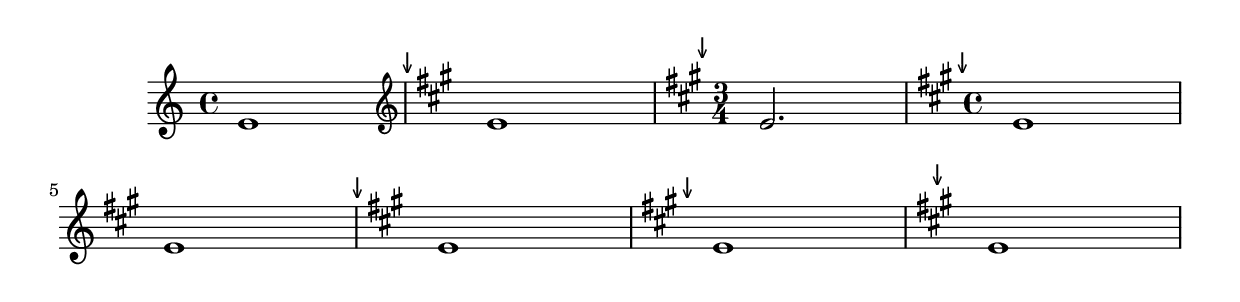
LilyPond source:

%% Do not edit this file; it is auto-generated from LSR http://lsr.dsi.unimi.it
%% This file is in the public domain.
\version "2.11.53"

\header {
  lsrtags = "text"

  texidoces = "
Si están especificadas, las marcas de texto se pueden alinear con
objetos de notación distintos a las líneas divisorias.  Entre estos
objetos se encuentran @code{ambitus}, @code{breathing-sign},
@code{clef}, @code{custos}, @code{staff-bar}, @code{left-edge},
@code{key-cancellation}, @code{key-signature} y @code{time-signature}.

En estos casos, las marcas de texto se centran horizontalmente sobre
el objeto, aunque esto se puede cambiar, como se muestra en la segunda
línea de este ejemplo (en una partitura con varios pentagramas, se
debe hacer este ajuste para todos los pentagramas).

"
  doctitlees = "Alinear marcas con varios objetos de notación"

  texidoc = "
If specified, text marks may be aligned with notation objects other
than bar lines.  These objects include @code{ambitus},
@code{breathing-sign}, @code{clef}, @code{custos}, @code{staff-bar},
@code{left-edge}, @code{key-cancellation}, @code{key-signature}, and
@code{time-signature}.



In such cases, text marks will be horizontally centered above the
object. However this can be changed, as demonstrated on the second line
of this example (in a score with multiple staves, this setting should
be done for all the staves).



"
  doctitle = "Aligning marks with various notation objects"
} % begin verbatim
\relative c' {
  e1
  
  % the RehearsalMark will be centered above the Clef
  \override Score.RehearsalMark #'break-align-symbols = #'(clef)
  \key a \major
  \clef treble
  \mark "↓"
  e
  
  % the RehearsalMark will be centered above the TimeSignature
  \override Score.RehearsalMark #'break-align-symbols = #'(time-signature)
  \key a \major
  \clef treble
  \time 3/4
  \mark "↓"
  e2.
  
  % the RehearsalMark will be centered above the KeySignature
  \override Score.RehearsalMark #'break-align-symbols = #'(key-signature)
  \key a \major
  \clef treble
  \time 4/4
  \mark "↓"
  e1

  \break
  e
  
  % the RehearsalMark will be aligned with the left edge of the KeySignature
  \once \override Score.KeySignature #'break-align-anchor-alignment = #LEFT
  \mark "↓"
  \key a \major
  e
  
  % the RehearsalMark will be aligned with the right edge of the KeySignature
  \once \override Score.KeySignature #'break-align-anchor-alignment = #RIGHT
  \key a \major
  \mark "↓"
  e
  
  % the RehearsalMark will be aligned with the left edge of the KeySignature
  % and then shifted right by 1 unit.
  \once \override Score.KeySignature #'break-align-anchor = #1
  \key a \major
  \mark "↓"
  e1
}
